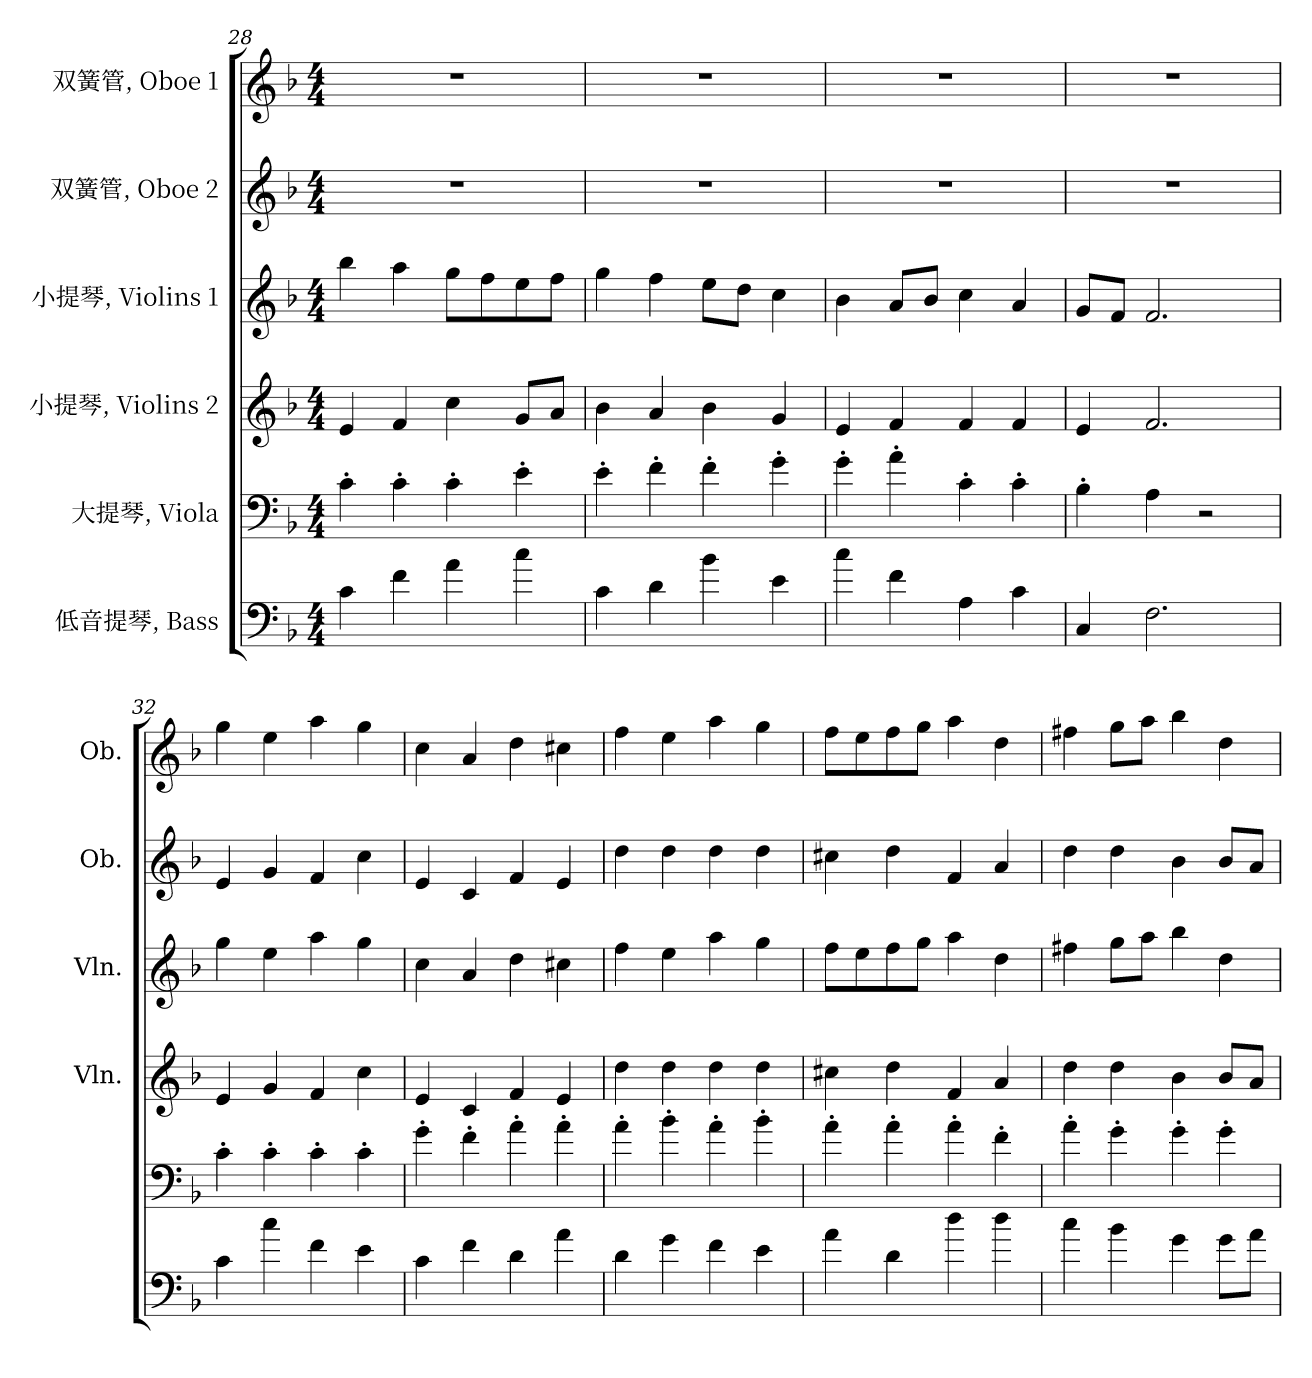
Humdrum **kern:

**kern	**kern	**kern	**kern	**kern	**kern
*part6	*part5	*part4	*part3	*part2	*part1
*staff6	*staff5	*staff4	*staff3	*staff2	*staff1
*I"低音提琴, Bass	*I"大提琴, Viola	*I"小提琴, Violins 2	*I"小提琴, Violins 1	*I"双簧管, Oboe 2	*I"双簧管, Oboe 1
*	*	*I'Vln.	*I'Vln.	*I'Ob.	*I'Ob.
*clefF4	*clefF4	*clefG2	*clefG2	*clefG2	*clefG2
*ITrd7c12	*	*	*	*	*
*k[b-]	*k[b-]	*k[b-]	*k[b-]	*k[b-]	*k[b-]
*M4/4	*M4/4	*M4/4	*M4/4	*M4/4	*M4/4
=28	=28	=28	=28	=28	=28
4C\	4c'\	4e/	4bb-\	1r	1r
4F\	4c'\	4f/	4aa\	.	.
4A\	4c'\	4cc\	8gg\L	.	.
.	.	.	8ff\	.	.
4c\	4e'\	8g/L	8ee\	.	.
.	.	8a/J	8ff\J	.	.
=29	=29	=29	=29	=29	=29
4C\	4e'\	4b-\	4gg\	1r	1r
4D\	4f'\	4a/	4ff\	.	.
4B-\	4f'\	4b-\	8ee\L	.	.
.	.	.	8dd\J	.	.
4E\	4g'\	4g/	4cc\	.	.
=30	=30	=30	=30	=30	=30
4c\	4g'\	4e/	4b-\	1r	1r
4F\	4a'\	4f/	8a/L	.	.
.	.	.	8b-/J	.	.
4AA\	4c'\	4f/	4cc\	.	.
4C\	4c'\	4f/	4a/	.	.
!!LO:LB:g=z
=31	=31	=31	=31	=31	=31
4CC/	4B-'\	4e/	8g/L	1r	1r
.	.	.	8f/J	.	.
2.FF\	4A\	2.f/	2.f/	.	.
.	2r	.	.	.	.
=32	=32	=32	=32	=32	=32
4C\	4c'\	4e/	4gg\	4e/	4gg\
4c\	4c'\	4g/	4ee\	4g/	4ee\
4F\	4c'\	4f/	4aa\	4f/	4aa\
4E\	4c'\	4cc\	4gg\	4cc\	4gg\
=33	=33	=33	=33	=33	=33
4C\	4g'\	4e/	4cc\	4e/	4cc\
4F\	4f'\	4c/	4a/	4c/	4a/
4D\	4a'\	4f/	4dd\	4f/	4dd\
4A\	4a'\	4e/	4cc#X\	4e/	4cc#X\
=34	=34	=34	=34	=34	=34
4D\	4a'\	4dd\	4ff\	4dd\	4ff\
4G\	4b-'\	4dd\	4ee\	4dd\	4ee\
4F\	4a'\	4dd\	4aa\	4dd\	4aa\
4E\	4b-'\	4dd\	4gg\	4dd\	4gg\
=35	=35	=35	=35	=35	=35
4A\	4a'\	4cc#X\	8ff\L	4cc#X\	8ff\L
.	.	.	8ee\	.	8ee\
4D\	4a'\	4dd\	8ff\	4dd\	8ff\
.	.	.	8gg\J	.	8gg\J
4d\	4a'\	4f/	4aa\	4f/	4aa\
4d\	4f'\	4a/	4dd\	4a/	4dd\
=36	=36	=36	=36	=36	=36
4c\	4a'\	4dd\	4ff#X\	4dd\	4ff#X\
4B-\	4g'\	4dd\	8gg\L	4dd\	8gg\L
.	.	.	8aa\J	.	8aa\J
4G\	4g'\	4b-\	4bb-\	4b-\	4bb-\
8G\L	4g'\	8b-/L	4dd\	8b-/L	4dd\
8A\J	.	8a/J	.	8a/J	.
=	=	=	=	=	=
*-	*-	*-	*-	*-	*-
